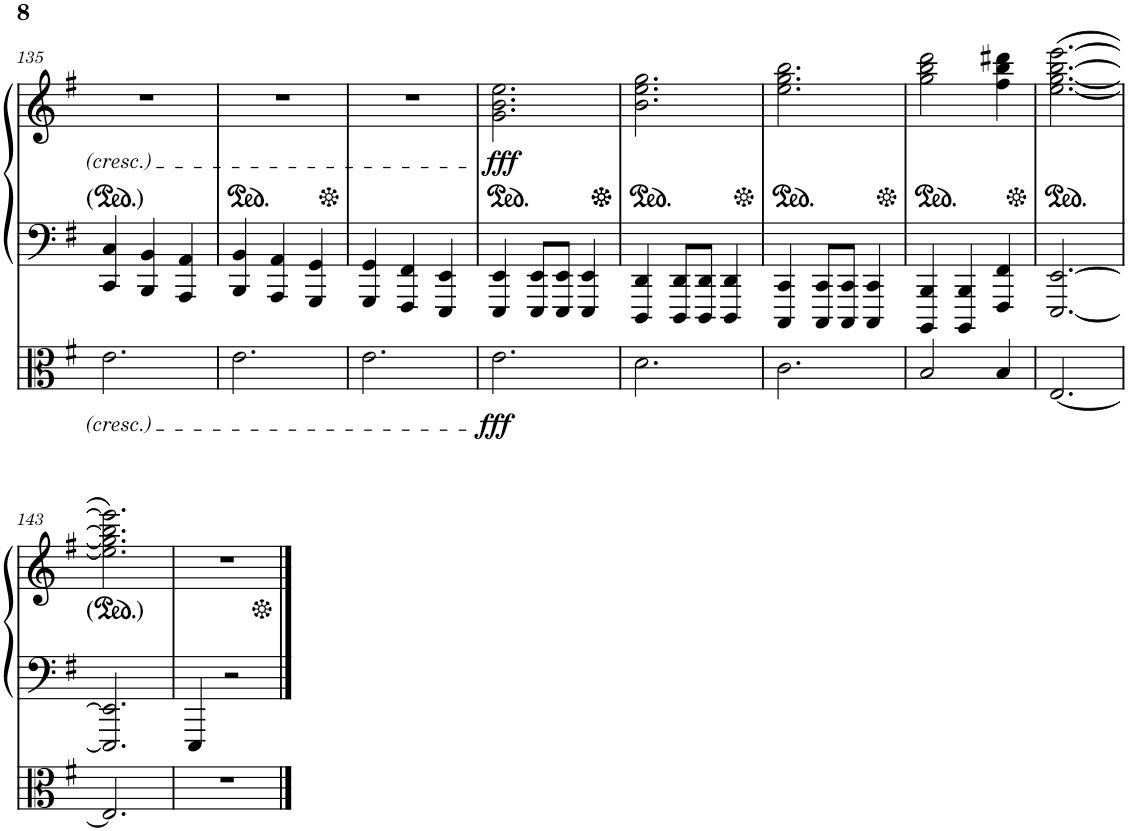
**kern	**dynam	**kern	**kern	**dynam
*part2	*part2	*part1	*part1	*part1
*staff3	*staff3	*staff2	*staff1	*staff1/2
*I"Voice	*	*I"Piano	*	*
*I'V	*	*I'Pno	*	*
!!LO:PB:g=z
*clefC3	*	*clefF4	*clefG2	*
*k[f#]	*	*k[f#]	*k[f#]	*
*M3/4	*	*M3/4	*M3/4	*
=135	=135	=135	=135	=135
2.e\	.	4CC/ 4C/	2.r	.
.	.	4BBB/ 4BB/	.	.
.	.	4AAA/ 4AA/	.	.
=136	=136	=136	=136	=136
*	*	*	*ped	*
2.e\	.	4BBB/ 4BB/	2.r	.
.	.	4AAA/ 4AA/	.	.
.	.	4GGG/ 4GG/	.	.
=137	=137	=137	=137	=137
2.e\	.	4GGG/ 4GG/	2.r	.
.	.	4FFF#/ 4FF#/	.	.
.	.	4EEE/ 4EE/	.	.
=138	=138	=138	=138	=138
*	*	*	*ped	*
!	!LO:DY:b	!	!	!LO:DY:b
2.e\	fff	4EEE/ 4EE/	2.g\ 2.b\ 2.ee\	fff
.	.	8EEE/ 8EE/L	.	.
.	.	8EEE/ 8EE/J	.	.
.	.	4EEE/ 4EE/	.	.
=139	=139	=139	=139	=139
*	*	*	*Xped	*
*	*	*	*Xped	*
*	*	*	*ped	*
2.d\	.	4DDD/ 4DD/	2.b\ 2.ee\ 2.gg\	.
.	.	8DDD/ 8DD/L	.	.
.	.	8DDD/ 8DD/J	.	.
.	.	4DDD/ 4DD/	.	.
=140	=140	=140	=140	=140
*	*	*	*Xped	*
*	*	*	*ped	*
2.c\	.	4CCC/ 4CC/	2.ee\ 2.gg\ 2.bb\	.
.	.	8CCC/ 8CC/L	.	.
.	.	8CCC/ 8CC/J	.	.
.	.	4CCC/ 4CC/	.	.
=141	=141	=141	=141	=141
*	*	*	*Xped	*
*	*	*	*ped	*
2B/	.	4BBBB/ 4BBB/	2gg\ 2bb\ 2ddd\	.
.	.	4BBBB/ 4BBB/	.	.
4B/	.	4FFF#/ 4FF#/	4ff#\ 4bb\ 4ddd#X\	.
=142	=142	=142	=142	=142
*	*	*	*Xped	*
*	*	*	*ped	*
[<2.E/	.	[2.EEE/ [2.EE/	(>[2.ee\ [2.gg\ [2.bb\ [2.eee\	.
!!LO:LB:g=z
=143	=143	=143	=143	=143
2.E/]	.	2.EEE/] 2.EE/]	2.ee\] 2.gg\] 2.bb\] 2.eee\])	.
=144	=144	=144	=144	=144
2.r	.	4EEE/	2.r	.
.	.	2r	.	.
*	*	*	*Xped	*
==	==	==	==	==
*-	*-	*-	*-	*-
